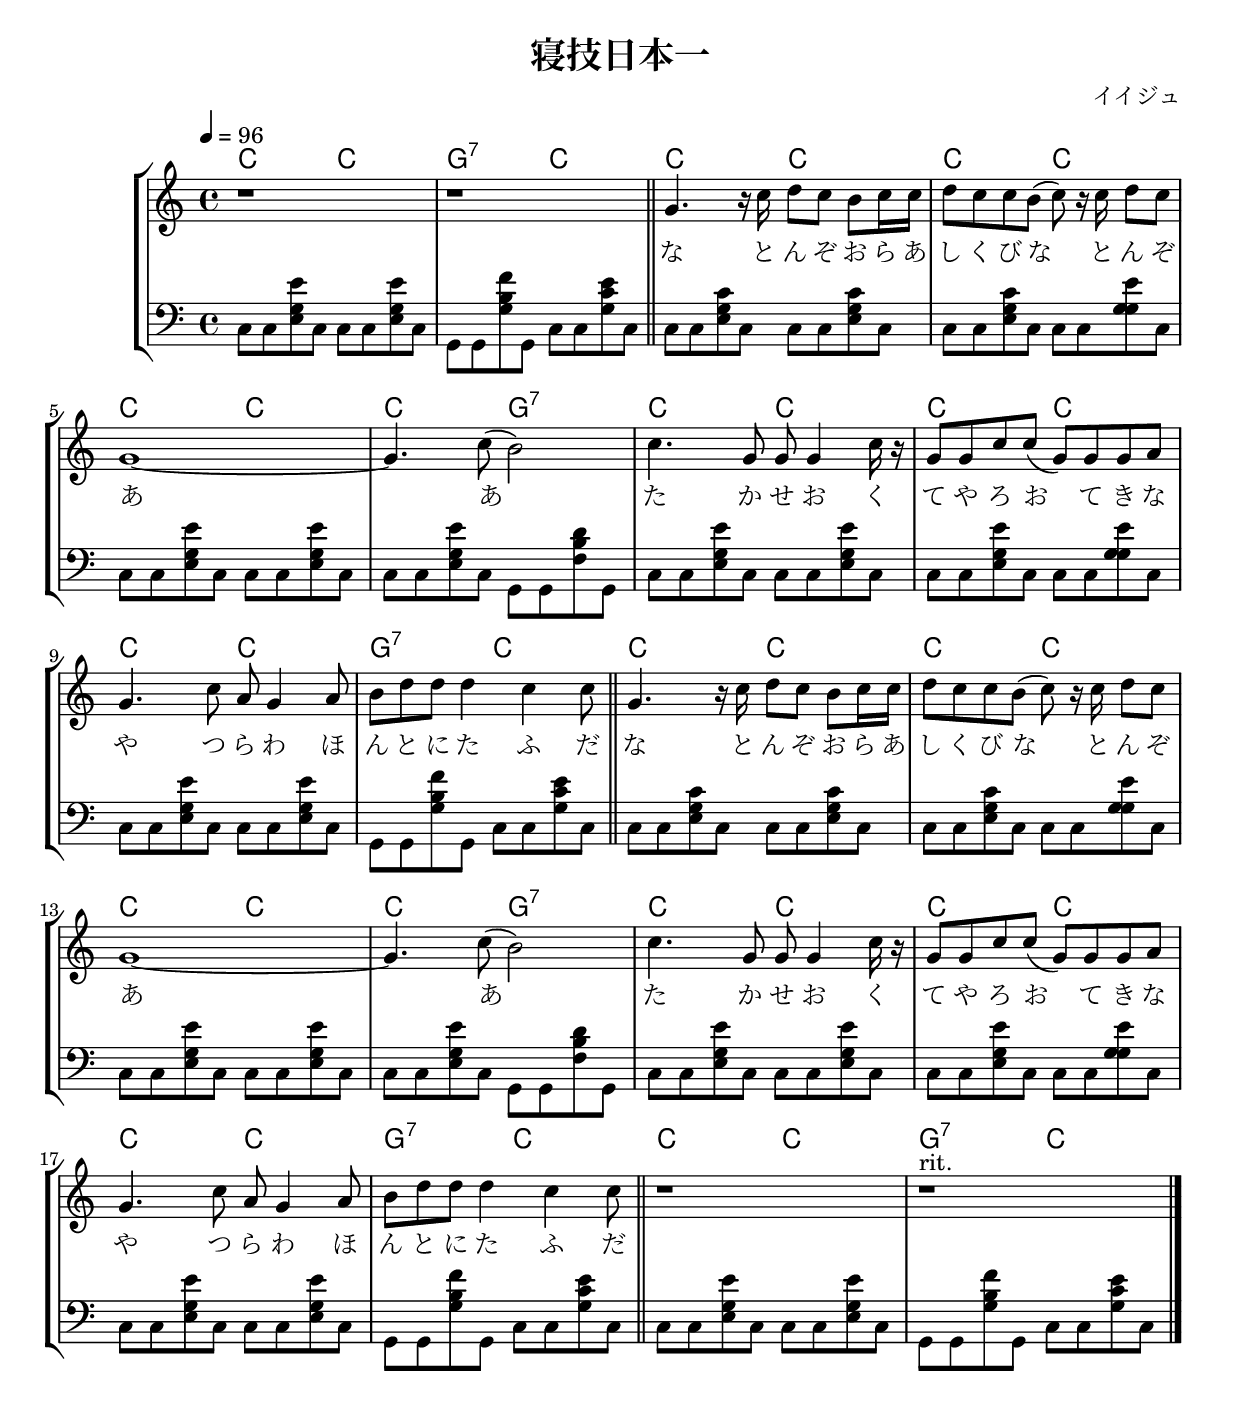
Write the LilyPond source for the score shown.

\version "2.12.1"

\header {
	title = \markup {寝技日本一}
	composer = \markup \center-column {イイジュ}
}

harmony = \chordmode {
	c2 c g:7 c 

	c c c c c c c g:7 c c c c c c g:7 c 

	c c c c c c c g:7 c c c c c c g:7 c 

	c c g:7 c 
}

melody = {
	\key c \major
	\tempo 4 = 96
	r1 | r1   
	\set Staff.midiInstrument = #"mmi0.42"
	 g'4.  r16  c''16  d''8  c''8  b'8  c''16  c''16 
	d''8  c''8  c''8  b'8  (c''8)  r16  c''16  d''8  c''8 
	g'1~ 
	g'4.  c''8  (b'2) 
	c''4.  g'8  g'8  g'4  c''16  r16 
	g'8  g'8  c''8  c''8  (g'8)  g'8  g'8  a'8 
	g'4.  c''8  a'8  g'4  a'8 
	b'8  d''8  d''8  d''4  c''4  c''8
	\set Staff.midiInstrument = #"mmi0.42"
	 g'4.  r16  c''16  d''8  c''8  b'8  c''16  c''16 
	d''8  c''8  c''8  b'8  (c''8)  r16  c''16  d''8  c''8 
	g'1~ 
	g'4.  c''8  (b'2) 
	c''4.  g'8  g'8  g'4  c''16  r16 
	g'8  g'8  c''8  c''8  (g'8)  g'8  g'8  a'8 
	g'4.  c''8  a'8  g'4  a'8 
	b'8  d''8  d''8  d''4  c''4  c''8
	r1 | r1^"rit." \bar "|."
}

words = \lyricmode {
	
	な  と  ん  ぞ  お  ら  あ  し  く  び  な  と  ん  ぞ  あ  あ  た  か  せ  お  く  て  や  ろ  お  て  き  な  や  つ  ら  わ  ほ  ん  と  に  た  ふ  だ  
	な  と  ん  ぞ  お  ら  あ  し  く  び  な  と  ん  ぞ  あ  あ  た  か  せ  お  く  て  や  ろ  お  て  き  な  や  つ  ら  わ  ほ  ん  と  に  た  ふ  だ  
	
}

tempochange = {
	\tempo 4 = 96
	r1 | r1 \bar "||"
	\tempo 4 = 96
	r1 | r1 | r1 | r1 | r1 | r1 | r1 | r1 \bar "||"
	\tempo 4 = 96
	r1 | r1 | r1 | r1 | r1 | r1 | r1 | r1 \bar "||"
	\tempo 4 = 96
	r1 | \tempo 4 = 72 r2 \tempo 4 = 64 r2 \bar "|."
}

mainacc = {
	\clef bass
	\set Staff.midiInstrument = #"Overdriven Guitar"
	\key c \major
	\tempo 4 = 96
	c8 c8 <e g e'>8 c8
	c8 c8 <e g e'>8 c8
	g,8 g,8 <g b f'>8 g,8
	c8 c8 <g c' e'>8 c8
	\bar "||"

	\set Staff.midiInstrument = #"Overdriven Guitar"
	c8 c8 <e g c'>8 c8
	c8 c8 <e g c'>8 c8
	c8 c8 <e g c'>8 c8
	c8 c8 <g g e'>8 c8
	c8 c8 <e g e'>8 c8
	c8 c8 <e g e'>8 c8
	c8 c8 <e g e'>8 c8
	g,8 g,8 <f b d'>8 g,8
	c8 c8 <e g e'>8 c8
	c8 c8 <e g e'>8 c8
	c8 c8 <e g e'>8 c8
	c8 c8 <g g e'>8 c8
	c8 c8 <e g e'>8 c8
	c8 c8 <e g e'>8 c8
	g,8 g,8 <g b f'>8 g,8
	c8 c8 <g c' e'>8 c8
	\bar "||"

	\set Staff.midiInstrument = #"Overdriven Guitar"
	c8 c8 <e g c'>8 c8
	c8 c8 <e g c'>8 c8
	c8 c8 <e g c'>8 c8
	c8 c8 <g g e'>8 c8
	c8 c8 <e g e'>8 c8
	c8 c8 <e g e'>8 c8
	c8 c8 <e g e'>8 c8
	g,8 g,8 <f b d'>8 g,8
	c8 c8 <e g e'>8 c8
	c8 c8 <e g e'>8 c8
	c8 c8 <e g e'>8 c8
	c8 c8 <g g e'>8 c8
	c8 c8 <e g e'>8 c8
	c8 c8 <e g e'>8 c8
	g,8 g,8 <g b f'>8 g,8
	c8 c8 <g c' e'>8 c8
	\bar "||"

	\set Staff.midiInstrument = #"Overdriven Guitar"
	c8 c8 <e g e'>8 c8
	c8 c8 <e g e'>8 c8
	g,8 g,8 <g b f'>8 g,8
	c8 c8 <g c' e'>8 c8
	\bar "|."
}

subacc = {
	\clef bass
	\set Staff.midiInstrument = #"Synth Bass 2"
	\key c \major
	\tempo 4 = 96
	r2
	r2
	r2
	r2
	\bar "||"

	\set Staff.midiInstrument = #"Synth Bass 2"
	r2
	r2
	r2
	r2
	r2
	r2
	r2
	r2
	r2
	r2
	r2
	r2
	r2
	r2
	r2
	r2
	\bar "||"

	\set Staff.midiInstrument = #"Synth Bass 2"
	r2
	r2
	r2
	r2
	r2
	r2
	r2
	r2
	r2
	r2
	r2
	r2
	r2
	r2
	r2
	r2
	\bar "||"

	\set Staff.midiInstrument = #"Synth Bass 2"
	r2
	r2
	r2
	r2
	\bar "|."
}

percA = {
	\drummode {
	r2. hho4  |r1  \bar "||"
	r2. hho4  |r1  |r2. hho4  |r1  |r2. hho4  |r1  |r2. hho4  |r1  \bar "||"
	r2. hho4  |r1  |r2. hho4  |r1  |r2. hho4  |r1  |r2. hho4  |r1  \bar "||"
	r2. hho4  |r1  \bar "|."
	}
}

percB = {
	\drummode {
	r4 hh4 hh2  |r4 hh4. r16 hh8 hh8 hh16  \bar "||"
	r4 hh4 hh2  |hh4 hh4 hh4 hh4  |hh4 hh4 hh4 r16 hh8.  |hh4 hh4 hh4 hh4  |r4 hh4 hh2  |hh4 hh4 hh4 hh4  |hh4 hh4 hh4 r16 hh8.  |r4 hh4. r16 hh8 hh8 hh16  \bar "||"
	r4 hh4 hh2  |hh4 hh4 hh4 hh4  |hh4 hh4 hh4 r16 hh8.  |hh4 hh4 hh4 hh4  |r4 hh4 hh2  |hh4 hh4 hh4 hh4  |hh4 hh4 hh4 r16 hh8.  |r4 hh4. r16 hh8 hh8 hh16  \bar "||"
	r4 hh4 hh2  |r4 hh4. r16 hh8 hh8 hh16  \bar "|."
	}
}

percC = {
	\drummode {
	r16 hhp8 hhp8 hhp8 hhp8 hhp8 hhp8 hhp8 hhp16  |r16 hhp8 hhp8 hhp8 hhp8. hhp8 hhp8 hhp8  \bar "||"
	r16 hhp8 hhp8 hhp8 hhp8 hhp8 hhp8 hhp8 hhp16  |r16 hhp8 hhp8 hhp8 hhp8 hhp8 hhp8 hhp8 hhp16  |r16 hhp8 hhp8 hhp8 hhp8 hhp8 hhp4 hhp16  |r16 hhp8 hhp8 hhp8 hhp8 hhp8 hhp8 hhp8 hhp16  |r16 hhp8 hhp8 hhp8 hhp8 hhp8 hhp8 hhp8 hhp16  |r16 hhp8 hhp8 hhp8 hhp8 hhp8 hhp8 hhp8 hhp16  |r16 hhp8 hhp8 hhp8 hhp8 hhp8 hhp4 hhp16  |r16 hhp8 hhp8 hhp8 hhp8. hhp8 hhp8 hhp8  \bar "||"
	r16 hhp8 hhp8 hhp8 hhp8 hhp8 hhp8 hhp8 hhp16  |r16 hhp8 hhp8 hhp8 hhp8 hhp8 hhp8 hhp8 hhp16  |r16 hhp8 hhp8 hhp8 hhp8 hhp8 hhp4 hhp16  |r16 hhp8 hhp8 hhp8 hhp8 hhp8 hhp8 hhp8 hhp16  |r16 hhp8 hhp8 hhp8 hhp8 hhp8 hhp8 hhp8 hhp16  |r16 hhp8 hhp8 hhp8 hhp8 hhp8 hhp8 hhp8 hhp16  |r16 hhp8 hhp8 hhp8 hhp8 hhp8 hhp4 hhp16  |r16 hhp8 hhp8 hhp8 hhp8. hhp8 hhp8 hhp8  \bar "||"
	r16 hhp8 hhp8 hhp8 hhp8 hhp8 hhp8 hhp8 hhp16  |r16 hhp8 hhp8 hhp8 hhp8. hhp8 hhp8 hhp8  \bar "|."
	}
}

percD = {
	\drummode {
	r8 sn4 sn4 sn4 sn8  |r8 sn4 sn8 sn16 sn8 sn8 sn8 sn16  \bar "||"
	r8 sn4 sn4 sn4 sn8  |r8 sn4 sn4 sn4 sn8  |r8 sn4 sn4 sn4 sn8  |r8 sn4 sn4 sn4 sn8  |r8 sn4 sn4 sn4 sn8  |r8 sn4 sn4 sn4 sn8  |r8 sn4 sn4 sn4 sn8  |r8 sn4 sn8 sn16 sn8 sn8 sn8 sn16  \bar "||"
	r8 sn4 sn4 sn4 sn8  |r8 sn4 sn4 sn4 sn8  |r8 sn4 sn4 sn4 sn8  |r8 sn4 sn4 sn4 sn8  |r8 sn4 sn4 sn4 sn8  |r8 sn4 sn4 sn4 sn8  |r8 sn4 sn4 sn4 sn8  |r8 sn4 sn8 sn16 sn8 sn8 sn8 sn16  \bar "||"
	r8 sn4 sn4 sn4 sn8  |r8 sn4 sn8 sn16 sn8 sn8 sn8 sn16  \bar "|."
	}
}

percE = {
	\drummode {
	bd4 bd4 bd16 bd8 bd16 bd4  |bd4 bd8. bd8 bd8 bd8 bd8 bd16  \bar "||"
	bd4 bd4 bd16 bd8 bd16 bd4  |bd4 bd4 bd16 bd8 bd16 bd4  |bd4 bd4 bd16 bd8 bd16 bd4  |bd4 bd4 bd16 bd8 bd16 bd4  |bd4 bd4 bd16 bd8 bd16 bd4  |bd4 bd4 bd16 bd8 bd16 bd4  |bd4 bd4 bd16 bd8 bd16 bd4  |bd4 bd8. bd8 bd8 bd8 bd8 bd16  \bar "||"
	bd4 bd4 bd16 bd8 bd16 bd4  |bd4 bd4 bd16 bd8 bd16 bd4  |bd4 bd4 bd16 bd8 bd16 bd4  |bd4 bd4 bd16 bd8 bd16 bd4  |bd4 bd4 bd16 bd8 bd16 bd4  |bd4 bd4 bd16 bd8 bd16 bd4  |bd4 bd4 bd16 bd8 bd16 bd4  |bd4 bd8. bd8 bd8 bd8 bd8 bd16  \bar "||"
	bd4 bd4 bd16 bd8 bd16 bd4  |bd4 bd8. bd8 bd8 bd8 bd8 bd16  \bar "|."
	}
}

percF = {
	\drummode {
	cymc1  |cymc1  \bar "||"
	cymc1  |r1 |r1 |r1 |cymc1  |r1 |r1 |cymc1  \bar "||"
	cymc1  |r1 |r1 |r1 |cymc1  |r1 |r1 |cymc1  \bar "||"
	cymc1  |cymc1  \bar "|."
	}
}

\score {
	<<
		\new StaffGroup <<
			\new ChordNames {\harmony}
			\new Voice = "melody" {\melody}
			\new Lyrics \lyricsto "melody" \words
			\new Staff = "mainacc" {\mainacc}
		>>
	>>
	\layout { }
}
